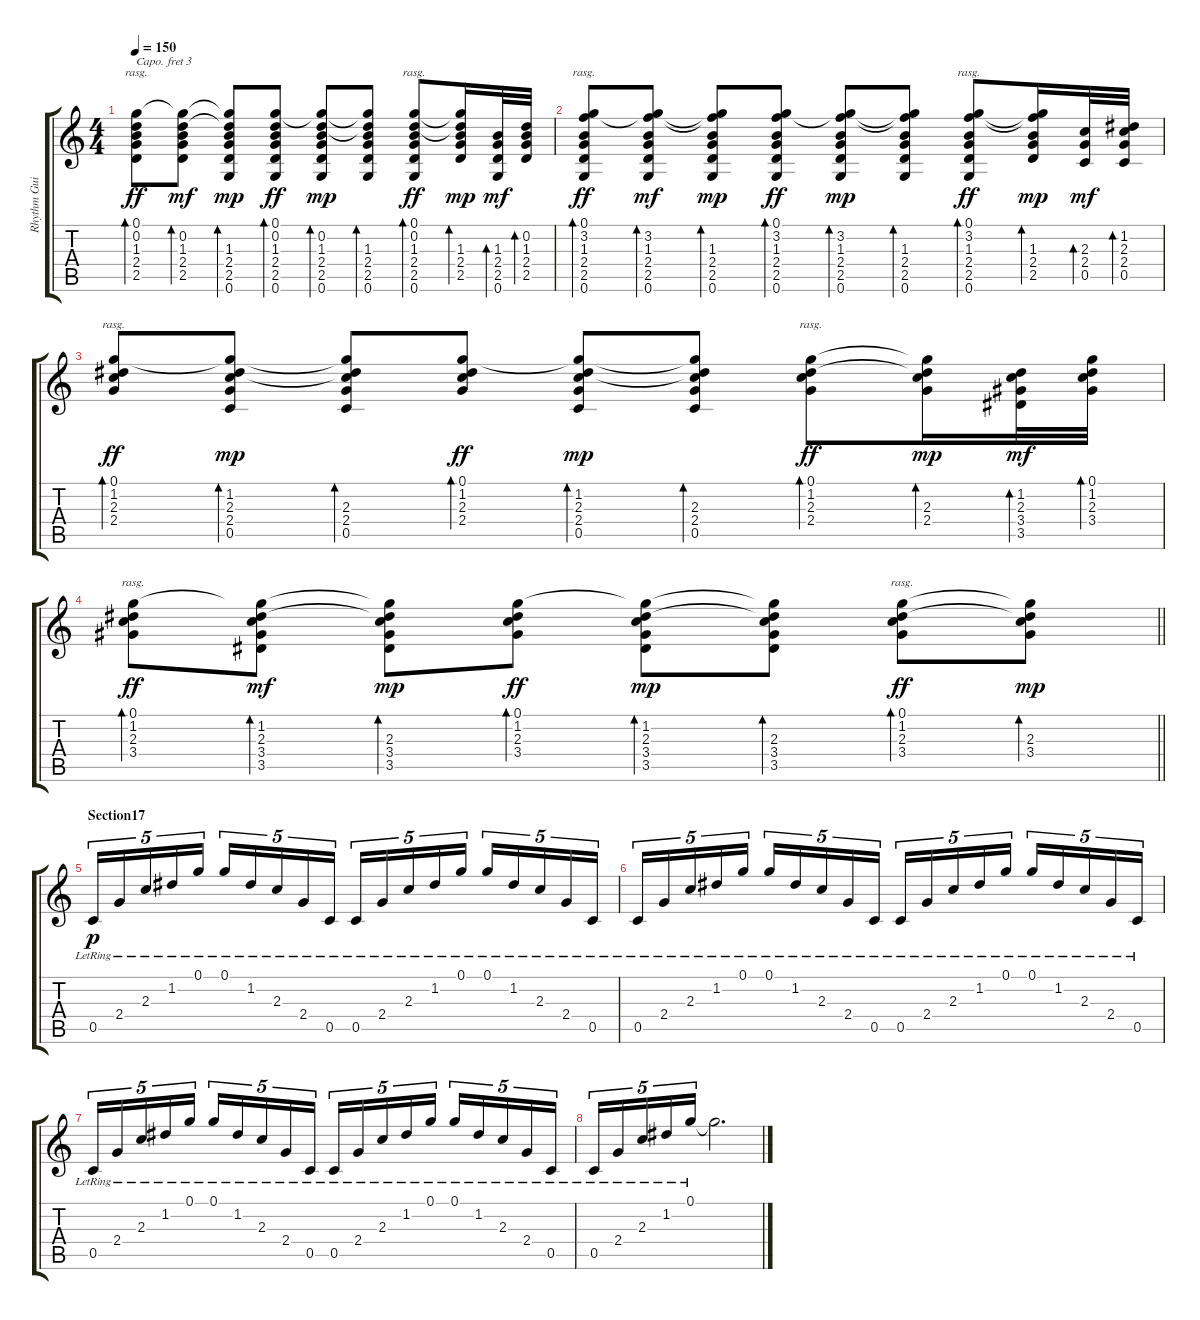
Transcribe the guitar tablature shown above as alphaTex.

\track ("Rhythm Guitar 1" "Rhythm Gui") {instrument acousticguitarnylon}
\staff {score tabs}
\capo 3
\tuning (E4 B3 G3 D3 A2 E2) {hide}
\ts (4 4)
\tempo 150
\clef g2
\ks c
(0.1 0.2 1.3 2.4 2.5).8{bd 480 rasg ii dy ff} (0.1{t} 0.2 1.3 2.4 2.5).8{bd 60 dy mf} (0.1{t} 0.2{t} 1.3 2.4 2.5 0.6).8{bd 60 dy mp} (0.1 0.2 1.3 2.4 2.5 0.6).8{bd 60 dy ff} (0.1{t} 0.2 1.3 2.4 2.5 0.6).8{bd 60 dy mp} (0.1{t} 0.2{t} 1.3 2.4 2.5 0.6).8{bd 60} (0.1 0.2 1.3 2.4 2.5 0.6).8{bd 120 rasg ii dy ff} (0.1{t} 0.2{t} 1.3 2.4 2.5).16{bd 120 dy mp} (1.3 2.4 2.5 0.6).32{bd 60 dy mf} (0.2 1.3 2.4 2.5).32{bd 60} |
(0.1 3.2 1.3 2.4 2.5 0.6).8{bd 480 rasg ii dy ff} (0.1{t} 3.2 1.3 2.4 2.5 0.6).8{bd 60 dy mf} (0.1{t} 3.2{t} 1.3 2.4 2.5 0.6).8{bd 60 dy mp} (0.1 3.2 1.3 2.4 2.5 0.6).8{bd 60 dy ff} (0.1{t} 3.2 1.3 2.4 2.5 0.6).8{bd 60 dy mp} (0.1{t} 3.2{t} 1.3 2.4 2.5 0.6).8{bd 60} (0.1 3.2 1.3 2.4 2.5 0.6).8{bd 120 rasg ii dy ff} (0.1{t} 3.2{t} 1.3 2.4 2.5).16{bd 120 dy mp} (2.3 2.4 0.5).32{bd 60 dy mf} (1.2 2.3 2.4 0.5).32{bd 60} |
(0.1 1.2 2.3 2.4).8{bd 480 rasg ii dy ff} (0.1{t} 1.2 2.3 2.4 0.5).8{bd 60 dy mp} (0.1{t} 1.2{t} 2.3 2.4 0.5).8{bd 60} (0.1 1.2 2.3 2.4).8{bd 60 dy ff} (0.1{t} 1.2 2.3 2.4 0.5).8{bd 60 dy mp} (0.1{t} 1.2{t} 2.3 2.4 0.5).8{bd 60} (0.1 1.2 2.3 2.4).8{bd 120 rasg ii dy ff} (0.1{t} 1.2{t} 2.3 2.4).16{bd 120 dy mp} (1.2 2.3 3.4 3.5).32{bd 60 dy mf} (0.1 1.2 2.3 3.4).32{bd 60} |
\barLineRight lightlight
(0.1 1.2 2.3 3.4).8{bd 480 rasg ii dy ff} (0.1{t} 1.2 2.3 3.4 3.5).8{bd 60 dy mf} (0.1{t} 1.2{t} 2.3 3.4 3.5).8{bd 60 dy mp} (0.1 1.2 2.3 3.4).8{bd 60 dy ff} (0.1{t} 1.2 2.3 3.4 3.5).8{bd 60 dy mp} (0.1{t} 1.2{t} 2.3 3.4 3.5).8{bd 60} (0.1 1.2 2.3 3.4).8{bd 120 rasg ii dy ff} (0.1{t} 1.2{t} 2.3 3.4).8{bd 120 dy mp} |
\section ("" "Section17")
0.5{lr}.16{tu (5 4) dy p} 2.4{lr}.16{tu (5 4)} 2.3{lr}.16{tu (5 4)} 1.2{lr}.16{tu (5 4)} 0.1{lr}.16{tu (5 4)} 0.1{lr}.16{tu (5 4)} 1.2{lr}.16{tu (5 4)} 2.3{lr}.16{tu (5 4)} 2.4{lr}.16{tu (5 4)} 0.5{lr}.16{tu (5 4)} 0.5{lr}.16{tu (5 4)} 2.4{lr}.16{tu (5 4)} 2.3{lr}.16{tu (5 4)} 1.2{lr}.16{tu (5 4)} 0.1{lr}.16{tu (5 4)} 0.1{lr}.16{tu (5 4)} 1.2{lr}.16{tu (5 4)} 2.3{lr}.16{tu (5 4)} 2.4{lr}.16{tu (5 4)} 0.5{lr}.16{tu (5 4)} |
0.5{lr}.16{tu (5 4)} 2.4{lr}.16{tu (5 4)} 2.3{lr}.16{tu (5 4)} 1.2{lr}.16{tu (5 4)} 0.1{lr}.16{tu (5 4)} 0.1{lr}.16{tu (5 4)} 1.2{lr}.16{tu (5 4)} 2.3{lr}.16{tu (5 4)} 2.4{lr}.16{tu (5 4)} 0.5{lr}.16{tu (5 4)} 0.5{lr}.16{tu (5 4)} 2.4{lr}.16{tu (5 4)} 2.3{lr}.16{tu (5 4)} 1.2{lr}.16{tu (5 4)} 0.1{lr}.16{tu (5 4)} 0.1{lr}.16{tu (5 4)} 1.2{lr}.16{tu (5 4)} 2.3{lr}.16{tu (5 4)} 2.4{lr}.16{tu (5 4)} 0.5{lr}.16{tu (5 4)} |
0.5{lr}.16{tu (5 4)} 2.4{lr}.16{tu (5 4)} 2.3{lr}.16{tu (5 4)} 1.2{lr}.16{tu (5 4)} 0.1{lr}.16{tu (5 4)} 0.1{lr}.16{tu (5 4)} 1.2{lr}.16{tu (5 4)} 2.3{lr}.16{tu (5 4)} 2.4{lr}.16{tu (5 4)} 0.5{lr}.16{tu (5 4)} 0.5{lr}.16{tu (5 4)} 2.4{lr}.16{tu (5 4)} 2.3{lr}.16{tu (5 4)} 1.2{lr}.16{tu (5 4)} 0.1{lr}.16{tu (5 4)} 0.1{lr}.16{tu (5 4)} 1.2{lr}.16{tu (5 4)} 2.3{lr}.16{tu (5 4)} 2.4{lr}.16{tu (5 4)} 0.5{lr}.16{tu (5 4)} |
0.5{lr}.16{tu (5 4)} 2.4{lr}.16{tu (5 4)} 2.3{lr}.16{tu (5 4)} 1.2{lr}.16{tu (5 4)} 0.1{lr}.16{tu (5 4)} 0.1{t}.2{d}
